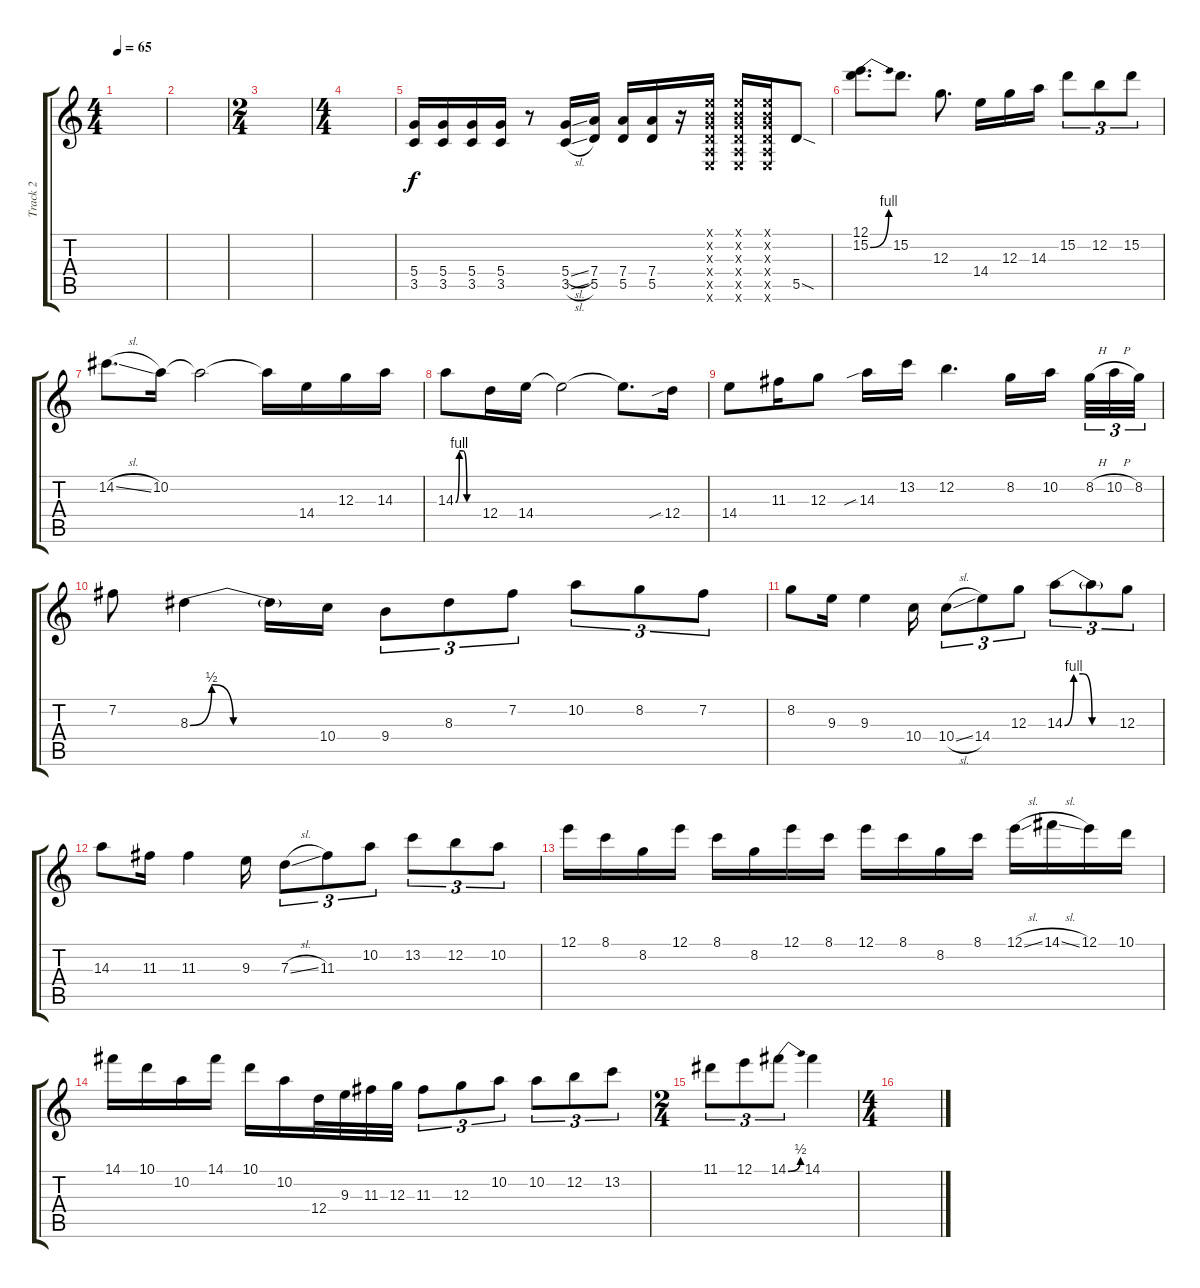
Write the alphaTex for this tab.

\track ("Track 2" "Track 2") {instrument distortionguitar}
\staff {score tabs}
\tuning (E4 B3 G3 D3 A2 E2) {hide}
\ts (4 4)
\tempo 65
\clef g2
\ks c
|
|
\ts (2 4)
|
\ts (4 4)
|
(5.4 3.5).16 (5.4 3.5).16 (5.4 3.5).16 (5.4 3.5).16 r.8 (5.4{sl} 3.5{sl}).16 (7.4 5.5).16 (7.4 5.5).16 (7.4 5.5).16 r.16 (0.1{x} 0.2{x} 0.3{x} 0.4{x} 0.5{x} 0.6{x}).16 (0.1{x} 0.2{x} 0.3{x} 0.4{x} 0.5{x} 0.6{x}).16 (0.1{x} 0.2{x} 0.3{x} 0.4{x} 0.5{x} 0.6{x}).16 5.5{sod}.8 |
(12.1 15.2{be (bend 0 0 60 4)}).8{d} 15.2.8{d} 12.3.8{d} 14.4.16 12.3.16 14.3.16 15.2.8{tu (3 2)} 12.2.8{tu (3 2)} 15.2.8{tu (3 2)} |
14.2{sl}.8{d} 10.2.16 10.2{t}.2 10.2{t}.16 14.4.16 12.3.16 14.3.16 |
14.3{be (custom 0 0 10 4 20 4 30 0 60 0)}.8 12.4.16 14.4.16 14.4{t}.2 14.4{t}.8{d} 12.4{sib}.16 |
14.4.8 11.3.16 12.3.8 14.3{sib}.16 13.2.16 12.2.4{d} 8.2.16 10.2.16 8.2{h}.32{tu (3 2)} 10.2{h}.32{tu (3 2)} 8.2.32{tu (3 2)} |
7.2.8 8.3{be (custom 0 0 10 2 20 0 30 0 60 0)}.4 8.3{t}.16 10.4.16 9.4.8{tu (3 2)} 8.3.8{tu (3 2)} 7.2.8{tu (3 2)} 10.2.8{tu (3 2)} 8.2.8{tu (3 2)} 7.2.8{tu (3 2)} |
8.2.8 9.3.16 9.3.4 10.4.16 10.4{sl}.8{tu (3 2)} 14.4.8{tu (3 2)} 12.3.8{tu (3 2)} 14.3{be (custom 0 0 10 4 20 4 30 0 60 0)}.8{tu (3 2)} 14.3{t}.8{tu (3 2)} 12.3.8{tu (3 2)} |
14.3.8 11.3.16 11.3.4 9.3.16 7.3{sl}.8{tu (3 2)} 11.3.8{tu (3 2)} 10.2.8{tu (3 2)} 13.2.8{tu (3 2)} 12.2.8{tu (3 2)} 10.2.8{tu (3 2)} |
12.1.16 8.1.16 8.2.16 12.1.16 8.1.16 8.2.16 12.1.16 8.1.16 12.1.16 8.1.16 8.2.16 8.1.16 12.1{sl}.16 14.1{sl}.16 12.1.16 10.1.16 |
14.1.16 10.1.16 10.2.16 14.1.16 10.1.16 10.2.16 12.4.32 9.3.32 11.3.32 12.3.32 11.3.8{tu (3 2)} 12.3.8{tu (3 2)} 10.2.8{tu (3 2)} 10.2.8{tu (3 2)} 12.2.8{tu (3 2)} 13.2.8{tu (3 2)} |
\ts (2 4)
11.1.8{tu (3 2)} 12.1.8{tu (3 2)} 14.1{be (bend 0 0 60 2)}.8{tu (3 2)} 14.1.4 |
\ts (4 4)
